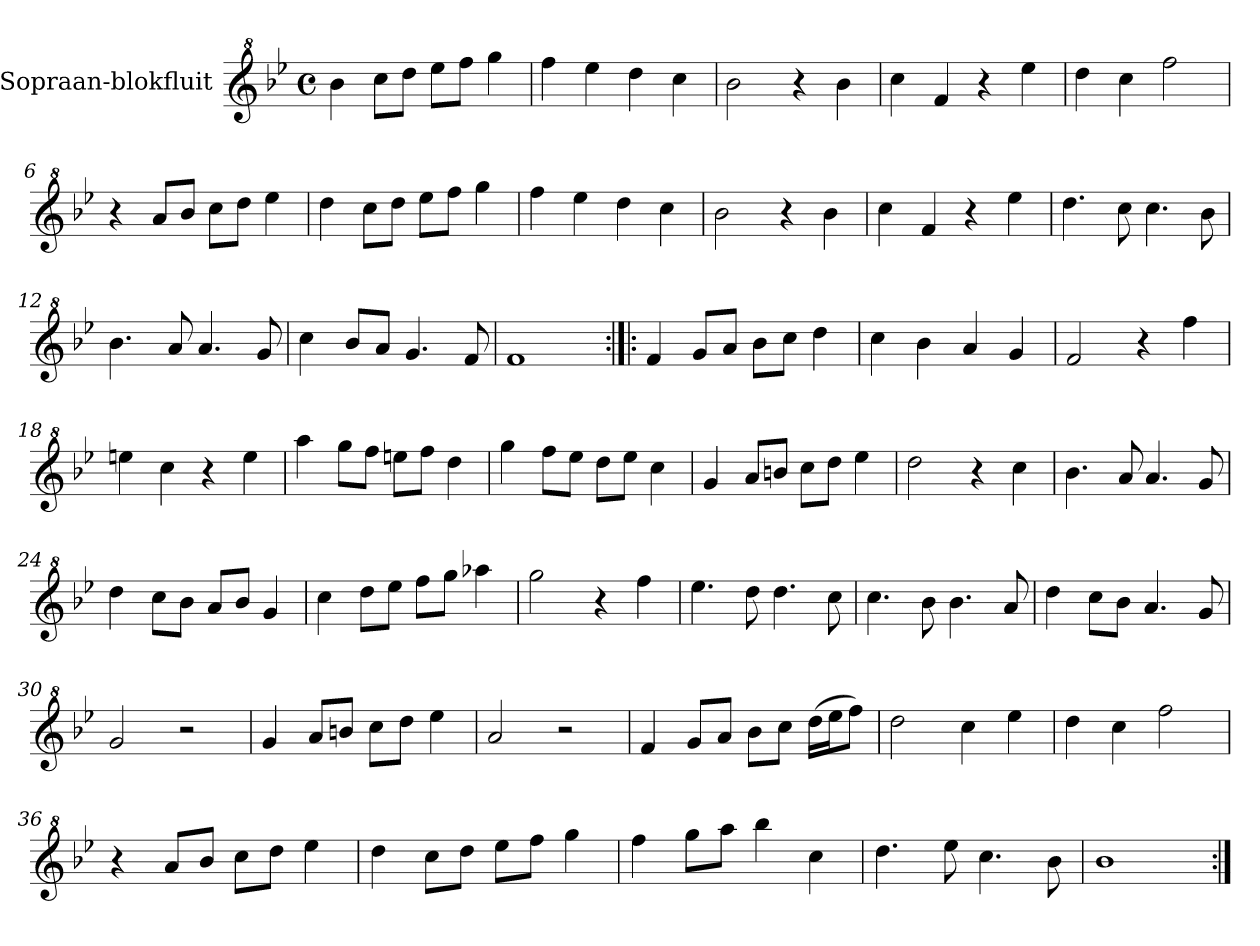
**kern
*part1
*staff1
*I"Sopraan-blokfluit
*I'S. Blf.
*clefG^2
*k[b-e-]
*M4/4
*met(c)
*MM100
=1
4bb-\
8ccc\L
8ddd\J
8eee-\L
8fff\J
4ggg\
=2
4fff\
4eee-\
4ddd\
4ccc\
=3
2bb-\
4r
4bb-\
=4
4ccc\
4ff/
4r
4eee-\
=5
4ddd\
4ccc\
2fff\
=6
4r
8aa/L
8bb-/J
8ccc\L
8ddd\J
4eee-\
=7
4ddd\
8ccc\L
8ddd\J
8eee-\L
8fff\J
4ggg\
=8
4fff\
4eee-\
4ddd\
4ccc\
!!LO:LB:g=z
=9
2bb-\
4r
4bb-\
=10
4ccc\
4ff/
4r
4eee-\
=11
4.ddd\
8ccc\
4.ccc\
8bb-\
=12
4.bb-\
8aa/
4.aa/
8gg/
=13
4ccc\
8bb-/L
8aa/J
4.gg/
8ff/
=14
1ff
=15:|!|:
4ff/
8gg/L
8aa/J
8bb-\L
8ccc\J
4ddd\
=16
4ccc\
4bb-\
4aa/
4gg/
!!LO:LB:g=z
=17
2ff/
4r
4fff\
=18
4eeen\
4ccc\
4r
4eee\
=19
4aaa\
8ggg\L
8fff\J
8eeen\L
8fff\J
4ddd\
=20
4ggg\
8fff\L
8eee-\J
8ddd\L
8eee-\J
4ccc\
=21
4gg/
8aa/L
8bbn/J
8ccc\L
8ddd\J
4eee-\
=22
2ddd\
4r
4ccc\
=23
4.bb-\
8aa/
4.aa/
8gg/
!!LO:LB:g=z
=24
4ddd\
8ccc\L
8bb-\J
8aa/L
8bb-/J
4gg/
=25
4ccc\
8ddd\L
8eee-\J
8fff\L
8ggg\J
4aaa-X\
=26
2ggg\
4r
4fff\
=27
4.eee-\
8ddd\
4.ddd\
8ccc\
=28
4.ccc\
8bb-\
4.bb-\
8aa/
=29
4ddd\
8ccc\L
8bb-\J
4.aa/
8gg/
=30
2gg/
2r
!!LO:LB:g=z
=31
4gg/
8aa/L
8bbn/J
8ccc\L
8ddd\J
4eee-\
=32
2aa/
2r
=33
4ff/
8gg/L
8aa/J
8bb-\L
8ccc\J
(16ddd\LL
16eee-\J
8fff\J)
=34
2ddd\
4ccc\
4eee-\
=35
4ddd\
4ccc\
2fff\
=36
4r
8aa/L
8bb-/J
8ccc\L
8ddd\J
4eee-\
=37
4ddd\
8ccc\L
8ddd\J
8eee-\L
8fff\J
4ggg\
!!LO:LB:g=z
=38
4fff\
8ggg\L
8aaa\J
4bbb-\
4ccc\
=39
4.ddd\
8eee-\
4.ccc\
8bb-\
=40
1bb-
=:|!
*-
